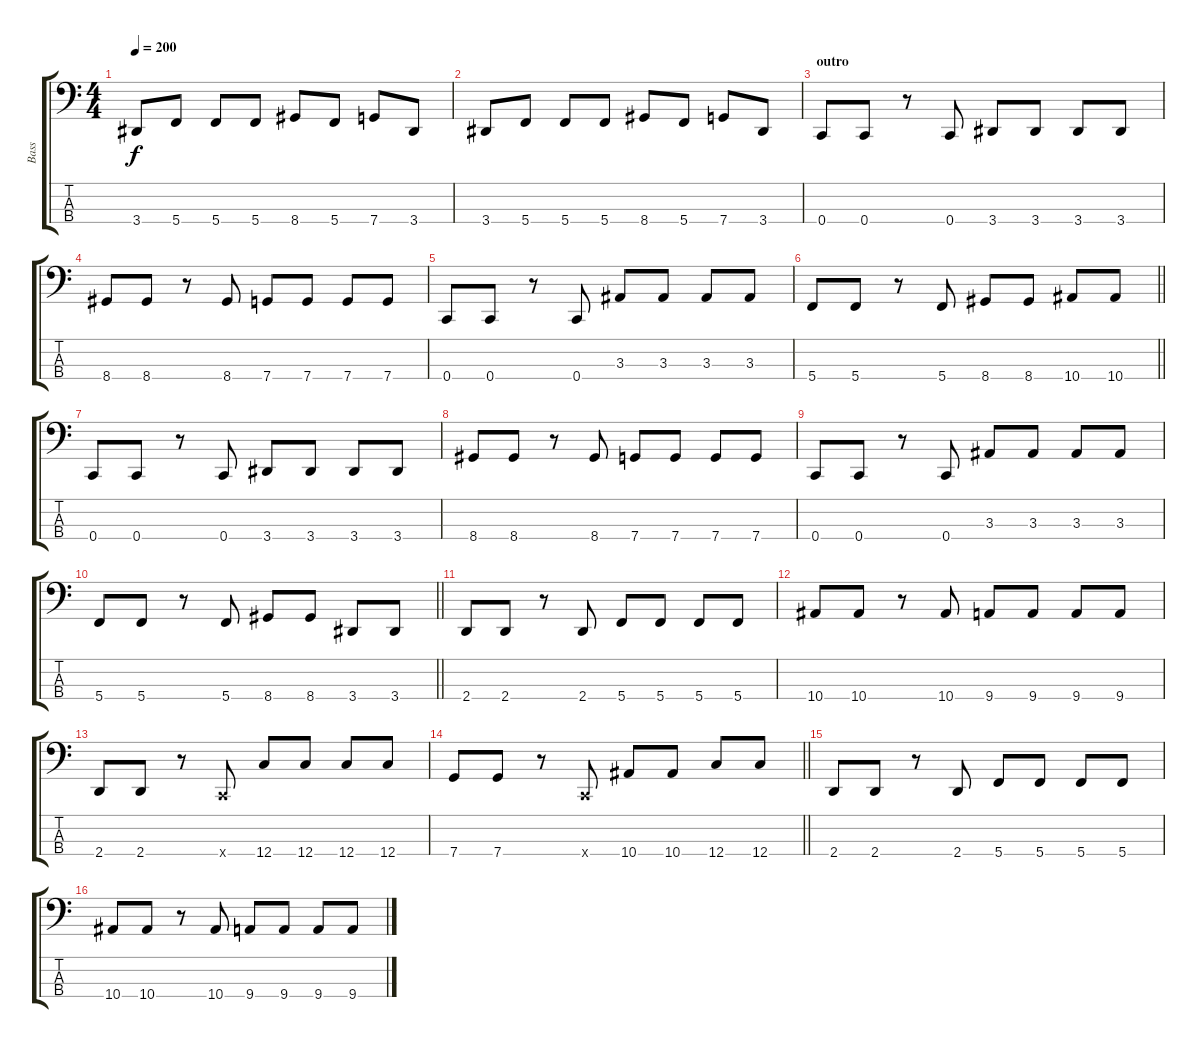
\track ("Bass" "Bass") {instrument electricbasspick}
\staff {score tabs}
\tuning (F2 C2 G1 C1) {hide}
\ts (4 4)
\tempo 200
\clef f4
\ks c
3.4.8{dy f} 5.4.8 5.4.8 5.4.8 8.4.8 5.4.8 7.4.8 3.4.8 |
3.4.8 5.4.8 5.4.8 5.4.8 8.4.8 5.4.8 7.4.8 3.4.8 |
\section ("" "outro")
0.4.8 0.4.8 r.8 0.4.8 3.4.8 3.4.8 3.4.8 3.4.8 |
8.4.8 8.4.8 r.8 8.4.8 7.4.8 7.4.8 7.4.8 7.4.8 |
0.4.8 0.4.8 r.8 0.4.8 3.3.8 3.3.8 3.3.8 3.3.8 |
\barLineRight lightlight
5.4.8 5.4.8 r.8 5.4.8 8.4.8 8.4.8 10.4.8 10.4.8 |
0.4.8 0.4.8 r.8 0.4.8 3.4.8 3.4.8 3.4.8 3.4.8 |
8.4.8 8.4.8 r.8 8.4.8 7.4.8 7.4.8 7.4.8 7.4.8 |
0.4.8 0.4.8 r.8 0.4.8 3.3.8 3.3.8 3.3.8 3.3.8 |
\barLineRight lightlight
5.4.8 5.4.8 r.8 5.4.8 8.4.8 8.4.8 3.4.8 3.4.8 |
2.4.8 2.4.8 r.8 2.4.8 5.4.8 5.4.8 5.4.8 5.4.8 |
10.4.8 10.4.8 r.8 10.4.8 9.4.8 9.4.8 9.4.8 9.4.8 |
2.4.8 2.4.8 r.8 0.4{x}.8 12.4.8 12.4.8 12.4.8 12.4.8 |
\barLineRight lightlight
7.4.8 7.4.8 r.8 0.4{x}.8 10.4.8 10.4.8 12.4.8 12.4.8 |
2.4.8 2.4.8 r.8 2.4.8 5.4.8 5.4.8 5.4.8 5.4.8 |
10.4.8 10.4.8 r.8 10.4.8 9.4.8 9.4.8 9.4.8 9.4.8
